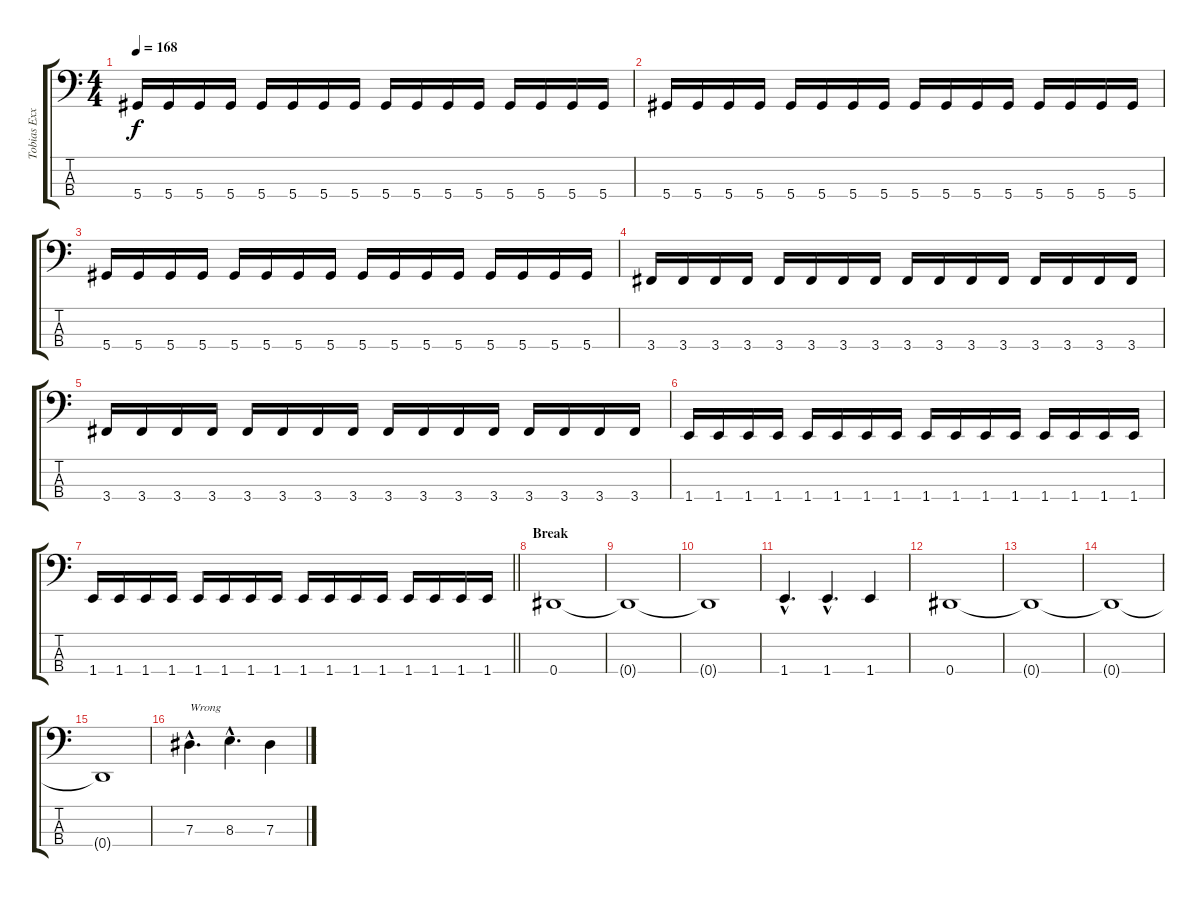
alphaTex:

\track ("Tobias Exxel" "Tobias Exx") {instrument electricbasspick}
\staff {score tabs}
\tuning (Gb2 Db2 Ab1 Eb1) {hide}
\ts (4 4)
\tempo 168
\clef f4
\ks c
5.4.16{dy f} 5.4.16 5.4.16 5.4.16 5.4.16 5.4.16 5.4.16 5.4.16 5.4.16 5.4.16 5.4.16 5.4.16 5.4.16 5.4.16 5.4.16 5.4.16 |
5.4.16 5.4.16 5.4.16 5.4.16 5.4.16 5.4.16 5.4.16 5.4.16 5.4.16 5.4.16 5.4.16 5.4.16 5.4.16 5.4.16 5.4.16 5.4.16 |
5.4.16 5.4.16 5.4.16 5.4.16 5.4.16 5.4.16 5.4.16 5.4.16 5.4.16 5.4.16 5.4.16 5.4.16 5.4.16 5.4.16 5.4.16 5.4.16 |
3.4.16 3.4.16 3.4.16 3.4.16 3.4.16 3.4.16 3.4.16 3.4.16 3.4.16 3.4.16 3.4.16 3.4.16 3.4.16 3.4.16 3.4.16 3.4.16 |
3.4.16 3.4.16 3.4.16 3.4.16 3.4.16 3.4.16 3.4.16 3.4.16 3.4.16 3.4.16 3.4.16 3.4.16 3.4.16 3.4.16 3.4.16 3.4.16 |
1.4.16 1.4.16 1.4.16 1.4.16 1.4.16 1.4.16 1.4.16 1.4.16 1.4.16 1.4.16 1.4.16 1.4.16 1.4.16 1.4.16 1.4.16 1.4.16 |
\barLineRight lightlight
1.4.16 1.4.16 1.4.16 1.4.16 1.4.16 1.4.16 1.4.16 1.4.16 1.4.16 1.4.16 1.4.16 1.4.16 1.4.16 1.4.16 1.4.16 1.4.16 |
\section ("" "Break")
0.4.1 |
0.4{t}.1 |
0.4{t}.1 |
1.4{hac}.4{d} 1.4{hac}.4{d} 1.4.4 |
0.4.1 |
0.4{t}.1 |
0.4{t}.1 |
0.4{t}.1 |
7.3{hac}.4{d txt "Wrong"} 8.3{hac}.4{d} 7.3.4
